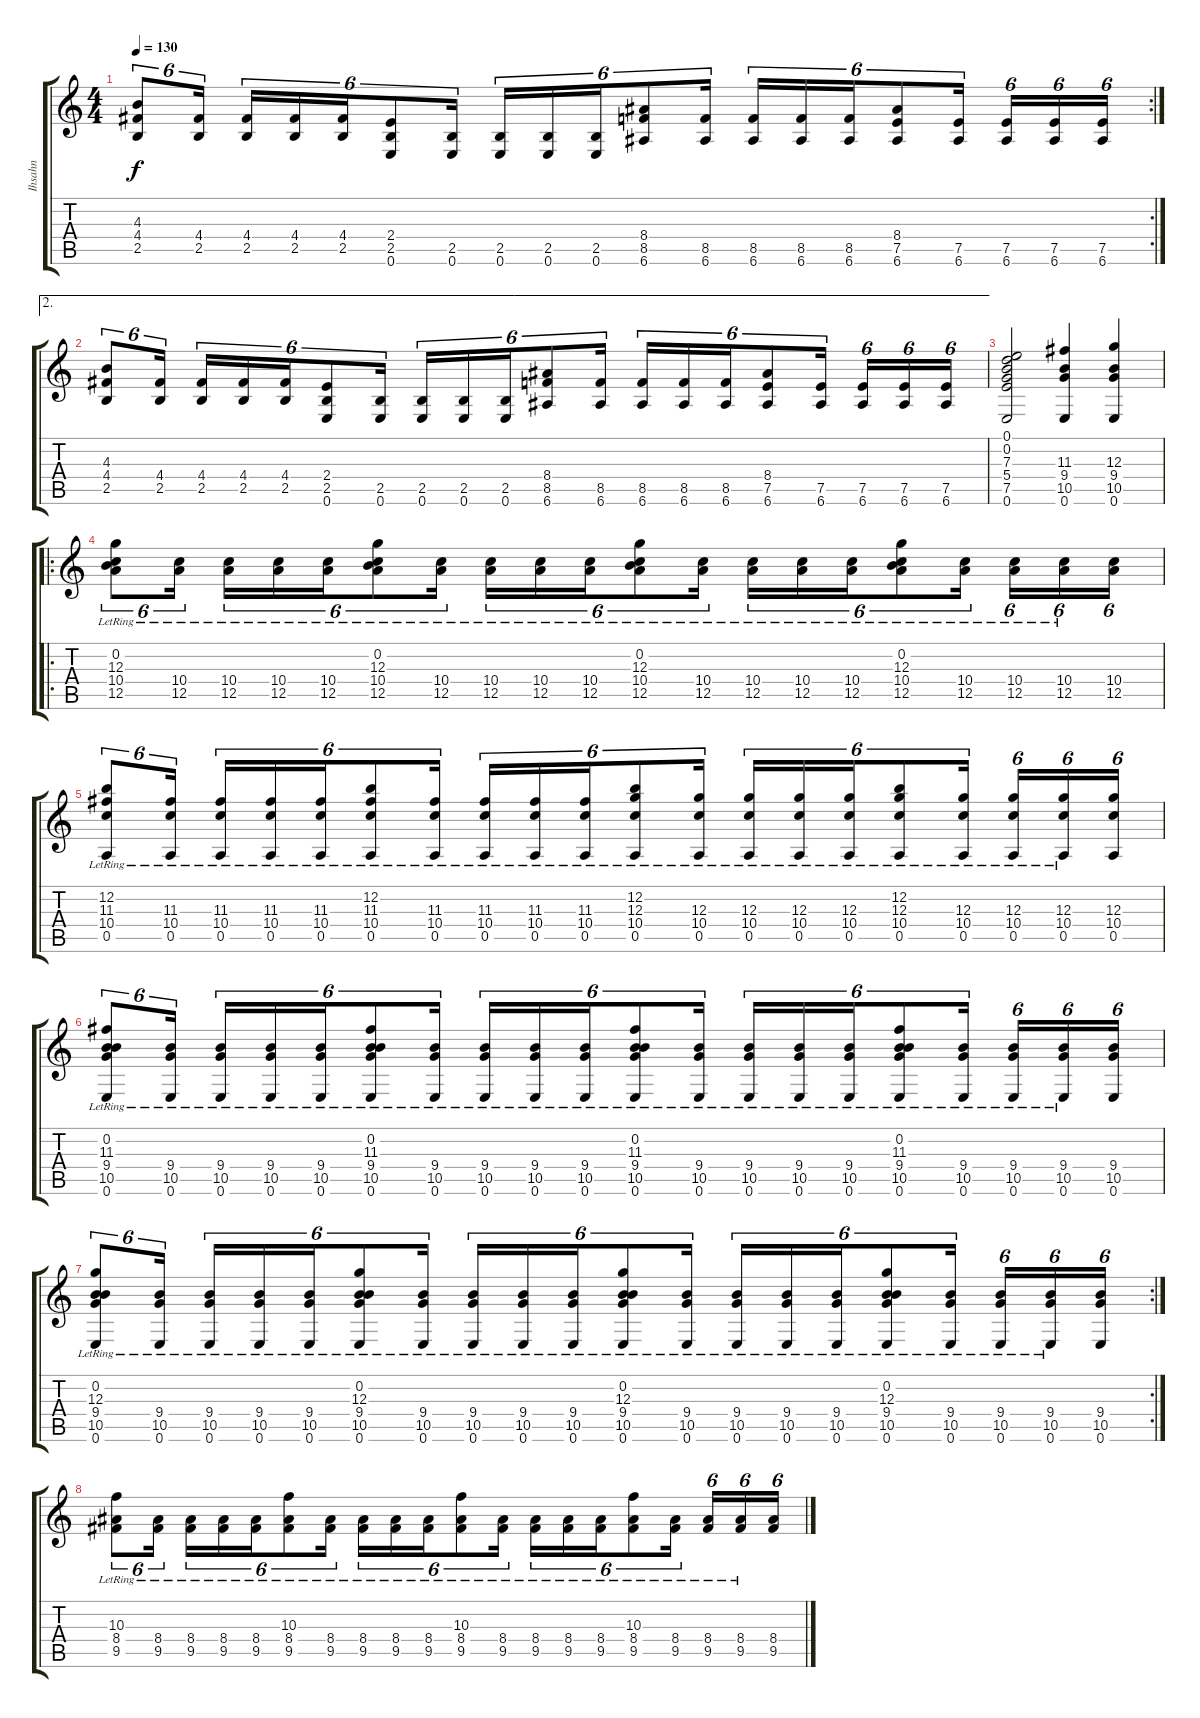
\track ("Ihsahn" "Ihsahn") {instrument distortionguitar}
\staff {score tabs}
\tuning (E4 B3 G3 D3 A2 E2) {hide}
\rc 2
\ts (4 4)
\tempo 130
\clef g2
\ks c
(4.3 4.4 2.5).8{tu (6 4) dy f} (4.4 2.5).16{tu (6 4)} (4.4 2.5).16{tu (6 4)} (4.4 2.5).16{tu (6 4)} (4.4 2.5).16{tu (6 4)} (2.4 2.5 0.6).8{tu (6 4)} (2.5 0.6).16{tu (6 4)} (2.5 0.6).16{tu (6 4)} (2.5 0.6).16{tu (6 4)} (2.5 0.6).16{tu (6 4)} (8.4 8.5 6.6).8{tu (6 4)} (8.5 6.6).16{tu (6 4)} (8.5 6.6).16{tu (6 4)} (8.5 6.6).16{tu (6 4)} (8.5 6.6).16{tu (6 4)} (8.4 7.5 6.6).8{tu (6 4)} (7.5 6.6).16{tu (6 4)} (7.5 6.6).16{tu (6 4)} (7.5 6.6).16{tu (6 4)} (7.5 6.6).16{tu (6 4)} |
\ae 2
(4.3 4.4 2.5).8{tu (6 4)} (4.4 2.5).16{tu (6 4)} (4.4 2.5).16{tu (6 4)} (4.4 2.5).16{tu (6 4)} (4.4 2.5).16{tu (6 4)} (2.4 2.5 0.6).8{tu (6 4)} (2.5 0.6).16{tu (6 4)} (2.5 0.6).16{tu (6 4)} (2.5 0.6).16{tu (6 4)} (2.5 0.6).16{tu (6 4)} (8.4 8.5 6.6).8{tu (6 4)} (8.5 6.6).16{tu (6 4)} (8.5 6.6).16{tu (6 4)} (8.5 6.6).16{tu (6 4)} (8.5 6.6).16{tu (6 4)} (8.4 7.5 6.6).8{tu (6 4)} (7.5 6.6).16{tu (6 4)} (7.5 6.6).16{tu (6 4)} (7.5 6.6).16{tu (6 4)} (7.5 6.6).16{tu (6 4)} |
(0.1 0.2 7.3 5.4 7.5 0.6).2 (11.3 9.4 10.5 0.6).4 (12.3 9.4 10.5 0.6).4 |
\ro
(0.2{lr} 12.3{lr} 10.4{lr} 12.5{lr}).8{tu (6 4)} (10.4{lr} 12.5{lr}).16{tu (6 4)} (10.4{lr} 12.5{lr}).16{tu (6 4)} (10.4{lr} 12.5{lr}).16{tu (6 4)} (10.4{lr} 12.5{lr}).16{tu (6 4)} (0.2{lr} 12.3{lr} 10.4{lr} 12.5{lr}).8{tu (6 4)} (10.4{lr} 12.5{lr}).16{tu (6 4)} (10.4{lr} 12.5{lr}).16{tu (6 4)} (10.4{lr} 12.5{lr}).16{tu (6 4)} (10.4{lr} 12.5{lr}).16{tu (6 4)} (0.2{lr} 12.3{lr} 10.4{lr} 12.5{lr}).8{tu (6 4)} (10.4{lr} 12.5{lr}).16{tu (6 4)} (10.4{lr} 12.5{lr}).16{tu (6 4)} (10.4{lr} 12.5{lr}).16{tu (6 4)} (10.4{lr} 12.5{lr}).16{tu (6 4)} (0.2{lr} 12.3{lr} 10.4{lr} 12.5{lr}).8{tu (6 4)} (10.4{lr} 12.5{lr}).16{tu (6 4)} (10.4{lr} 12.5{lr}).16{tu (6 4)} (10.4{lr} 12.5{lr}).16{tu (6 4)} (10.4 12.5).16{tu (6 4)} |
(12.2{lr} 11.3{lr} 10.4 0.5{lr}).8{tu (6 4)} (11.3 10.4 0.5{lr}).16{tu (6 4)} (11.3 10.4 0.5{lr}).16{tu (6 4)} (11.3 10.4{lr} 0.5{lr}).16{tu (6 4)} (11.3 10.4{lr} 0.5{lr}).16{tu (6 4)} (12.2{lr} 11.3{lr} 10.4{lr} 0.5{lr}).8{tu (6 4)} (11.3 10.4{lr} 0.5{lr}).16{tu (6 4)} (11.3 10.4{lr} 0.5{lr}).16{tu (6 4)} (11.3 10.4{lr} 0.5{lr}).16{tu (6 4)} (11.3 10.4{lr} 0.5{lr}).16{tu (6 4)} (12.2{lr} 12.3{lr} 10.4{lr} 0.5{lr}).8{tu (6 4)} (12.3 10.4{lr} 0.5{lr}).16{tu (6 4)} (12.3 10.4{lr} 0.5{lr}).16{tu (6 4)} (12.3 10.4{lr} 0.5{lr}).16{tu (6 4)} (12.3 10.4{lr} 0.5{lr}).16{tu (6 4)} (12.2{lr} 12.3{lr} 10.4{lr} 0.5{lr}).8{tu (6 4)} (12.3 10.4{lr} 0.5{lr}).16{tu (6 4)} (12.3 10.4{lr} 0.5{lr}).16{tu (6 4)} (12.3 10.4{lr} 0.5{lr}).16{tu (6 4)} (12.3 10.4 0.5).16{tu (6 4)} |
(0.2{lr} 11.3{lr} 9.4{lr} 10.5{lr} 0.6).8{tu (6 4)} (9.4{lr} 10.5{lr} 0.6).16{tu (6 4)} (9.4{lr} 10.5{lr} 0.6).16{tu (6 4)} (9.4{lr} 10.5{lr} 0.6).16{tu (6 4)} (9.4{lr} 10.5{lr} 0.6).16{tu (6 4)} (0.2{lr} 11.3{lr} 9.4{lr} 10.5{lr} 0.6).8{tu (6 4)} (9.4{lr} 10.5{lr} 0.6).16{tu (6 4)} (9.4{lr} 10.5{lr} 0.6).16{tu (6 4)} (9.4{lr} 10.5{lr} 0.6).16{tu (6 4)} (9.4{lr} 10.5{lr} 0.6).16{tu (6 4)} (0.2{lr} 11.3{lr} 9.4{lr} 10.5{lr} 0.6).8{tu (6 4)} (9.4{lr} 10.5{lr} 0.6).16{tu (6 4)} (9.4{lr} 10.5{lr} 0.6).16{tu (6 4)} (9.4{lr} 10.5{lr} 0.6).16{tu (6 4)} (9.4{lr} 10.5{lr} 0.6).16{tu (6 4)} (0.2{lr} 11.3{lr} 9.4{lr} 10.5{lr} 0.6).8{tu (6 4)} (9.4{lr} 10.5{lr} 0.6).16{tu (6 4)} (9.4{lr} 10.5{lr} 0.6).16{tu (6 4)} (9.4{lr} 10.5{lr} 0.6).16{tu (6 4)} (9.4 10.5 0.6).16{tu (6 4)} |
\rc 2
(0.2{lr} 12.3{lr} 9.4{lr} 10.5{lr} 0.6).8{tu (6 4)} (9.4{lr} 10.5{lr} 0.6).16{tu (6 4)} (9.4{lr} 10.5{lr} 0.6).16{tu (6 4)} (9.4{lr} 10.5{lr} 0.6).16{tu (6 4)} (9.4{lr} 10.5{lr} 0.6).16{tu (6 4)} (0.2{lr} 12.3{lr} 9.4{lr} 10.5{lr} 0.6).8{tu (6 4)} (9.4{lr} 10.5{lr} 0.6).16{tu (6 4)} (9.4{lr} 10.5{lr} 0.6).16{tu (6 4)} (9.4{lr} 10.5{lr} 0.6).16{tu (6 4)} (9.4{lr} 10.5{lr} 0.6).16{tu (6 4)} (0.2{lr} 12.3{lr} 9.4{lr} 10.5{lr} 0.6).8{tu (6 4)} (9.4{lr} 10.5{lr} 0.6).16{tu (6 4)} (9.4{lr} 10.5{lr} 0.6).16{tu (6 4)} (9.4{lr} 10.5{lr} 0.6).16{tu (6 4)} (9.4{lr} 10.5{lr} 0.6).16{tu (6 4)} (0.2{lr} 12.3{lr} 9.4{lr} 10.5{lr} 0.6).8{tu (6 4)} (9.4{lr} 10.5{lr} 0.6).16{tu (6 4)} (9.4{lr} 10.5{lr} 0.6).16{tu (6 4)} (9.4{lr} 10.5{lr} 0.6).16{tu (6 4)} (9.4 10.5 0.6).16{tu (6 4)} |
(10.3{lr} 8.4 9.5{lr}).8{tu (6 4)} (8.4 9.5{lr}).16{tu (6 4)} (8.4 9.5{lr}).16{tu (6 4)} (8.4{lr} 9.5{lr}).16{tu (6 4)} (8.4{lr} 9.5{lr}).16{tu (6 4)} (10.3{lr} 8.4{lr} 9.5{lr}).8{tu (6 4)} (8.4{lr} 9.5{lr}).16{tu (6 4)} (8.4{lr} 9.5{lr}).16{tu (6 4)} (8.4{lr} 9.5{lr}).16{tu (6 4)} (8.4{lr} 9.5{lr}).16{tu (6 4)} (10.3{lr} 8.4{lr} 9.5{lr}).8{tu (6 4)} (8.4{lr} 9.5{lr}).16{tu (6 4)} (8.4{lr} 9.5{lr}).16{tu (6 4)} (8.4{lr} 9.5{lr}).16{tu (6 4)} (8.4{lr} 9.5{lr}).16{tu (6 4)} (10.3{lr} 8.4{lr} 9.5{lr}).8{tu (6 4)} (8.4{lr} 9.5{lr}).16{tu (6 4)} (8.4{lr} 9.5{lr}).16{tu (6 4)} (8.4{lr} 9.5{lr}).16{tu (6 4)} (8.4 9.5).16{tu (6 4)}
